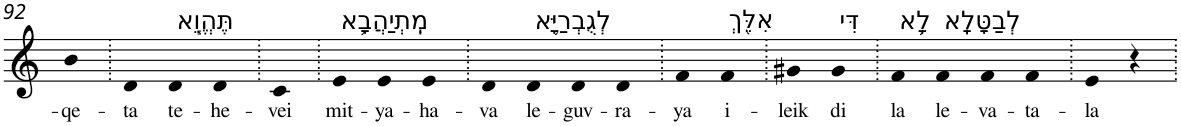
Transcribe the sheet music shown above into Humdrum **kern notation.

**kern	**text
*part1	*part1
*staff1	*staff1
*I"Piano	*
*I'Pno	*
!!LO:PB:g=z
*clefG2	*
*k[]	*
=92	=92
!	!LO:LY:b
4b	-qe-
=93.	=93.
!	!LO:LY:b
4d	-ta
!LO:TX:a:t=תֶּהֱוֵ֧א	!
!	!LO:LY:b
4d	te-
!	!LO:LY:b
4d	-he-
=94.	=94.
!	!LO:LY:b
4c	-vei
=95.	=95.
!LO:TX:a:t=מִֽתְיַהֲבָ֛א	!
!	!LO:LY:b
4e	mit-
!	!LO:LY:b
4e	-ya-
!	!LO:LY:b
4e	-ha-
=96.	=96.
!	!LO:LY:b
4d	-va
!LO:TX:a:t=לְגֻבְרַיָּ֥א	!
!	!LO:LY:b
4d	le-
!	!LO:LY:b
4d	-guv-
!	!LO:LY:b
4d	-ra-
=97.	=97.
!	!LO:LY:b
4f	-ya
!LO:TX:a:t=אִלֵּ֖ךְ	!
!	!LO:LY:b
4f	i-
=98.	=98.
!	!LO:LY:b
4g#X	-leik
!LO:TX:a:t=דִּי	!
!	!LO:LY:b
4g#	di
=99.	=99.
!LO:TX:a:t=לָ֥א	!
!	!LO:LY:b
4f	la
!LO:TX:a:t=לְבַטָּלָֽא	!
!	!LO:LY:b
4f	le-
!	!LO:LY:b
4f	-va-
!	!LO:LY:b
4f	-ta-
=100.	=100.
!	!LO:LY:b
4e	-la
4r	.
=.	=.
*-	*-
